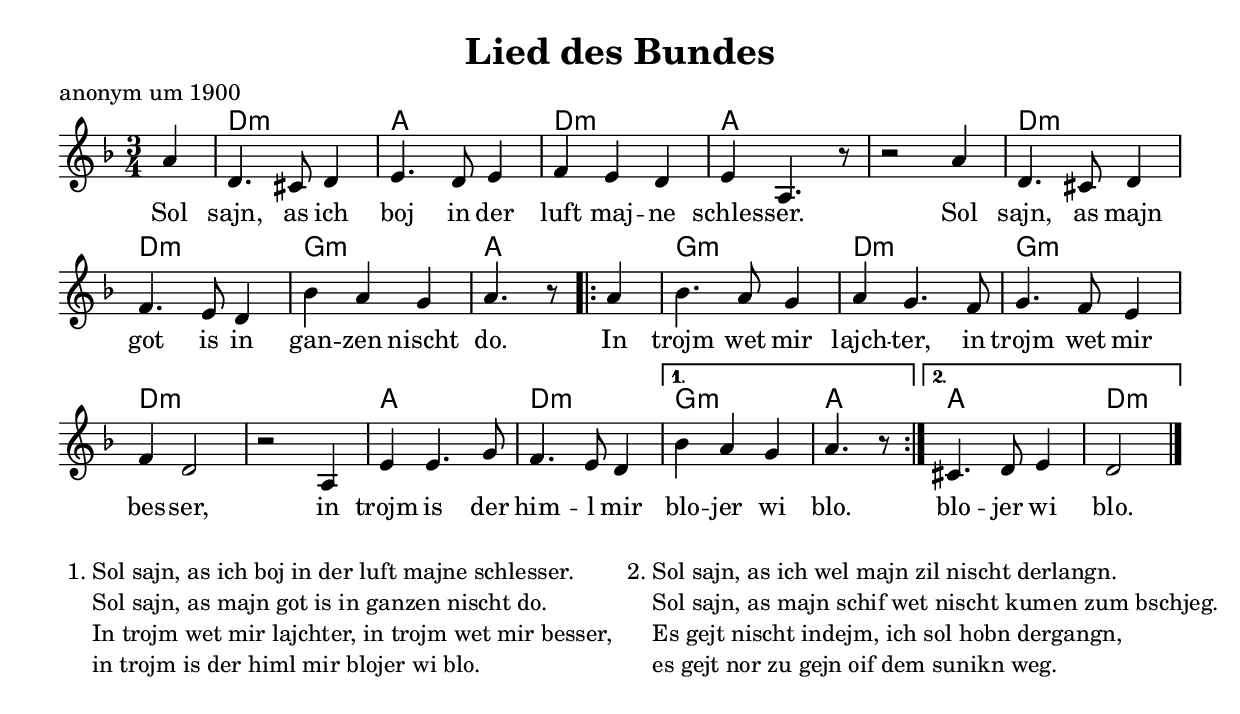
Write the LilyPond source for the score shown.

\version "2.10.33"
#(ly:set-option (quote no-point-and-click))
%#(set-global-staff-size 18)

\header{
	title = "Lied des Bundes"
	poet = "anonym um 1900"
%	composer = "M: "
%	instrument = "2 voc + git"
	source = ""
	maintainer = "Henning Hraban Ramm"
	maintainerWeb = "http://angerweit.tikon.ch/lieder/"
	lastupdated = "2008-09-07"
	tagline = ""
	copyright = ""
}

global = {
	\clef treble
	\key d \minor
	\time 3/4
}

akkorde = \chordmode {
	\partial 4 s4
	d2.:m | a |
	d:m | a~ |
	a2 a4 | d2.:m |
	d:m | g:m
	\partial 2 a2~
	\repeat volta 2 {
		\partial 4 a4
		g2.:m | d:m |
		g:m | d:m~ |
		d2:m d4:m | a2. | 
		d:m
	}
	\alternative {
		{ g:m \partial 2 a2~ }
		{ a2. \partial 2 d2:m }
	}
}

dynamics = \relative c {
	r4\mp
}

oberstimme = \relative c'' {
	\partial 4 a4
	d,4. cis8 d4 |
	e4. d8 e4 |
	f e d |
	e a,4. r8 |
	r2 a'4 |
	d,4. cis8 d4 |
	f4. e8 d4 |
	bes' a g |
	\partial 2 a4. r8
	\repeat volta 2 {
		\partial 4 a4
		bes4. a8 g4 |
		a4 g4. f8 |
		g4. f8 e4 |
		f4 d2 |
		r2 a4 |
		e'4 e4. g8 |
		f4. e8 d4
	}
	\alternative {
		{ 
			bes'4 a g
			\partial 2
			a4. r8
		}
		{
			cis,4. d8 e4
			\partial 2
			d2
		}
	}
	\bar "|."
}


text = \lyricmode {
	Sol sajn, as ich boj in der luft maj -- ne schles -- ser.
	Sol sajn, as majn got is in gan -- zen nischt do.
	In trojm wet mir lajch -- ter, in trojm wet mir bes -- ser,
	in trojm is der him -- l mir blo -- jer wi blo.
	%
	blo -- jer wi blo.
}

% Papier-Ausgabe
%\book {
	\score {
		<<
			%\override Score . LyricText #'font-name = #"Gentium"
			%\override Score . LyricText #'font-shape = #'italic
			%\override Score . LyricText #'text-font-size = 12 % default: 12/20 * staff-size
			%\override Score . StanzaNumber #'font-name = #"Gentium"
			\override Score . BarNumber 
			    #'break-visibility = #all-invisible
			\context ChordNames {
				%\override ChordNames . ChordName  #'font-name = #"Gentium"
				\germanChords
				\set chordChanges = ##t
				\akkorde
			}
			\context Staff = Oben <<
				\global
				\context Voice = "eins" \oberstimme
			>>
			\lyricsto "eins" \new Lyrics { \text }
		>>
		\layout { 
			indent = 0\cm
			%line-width = 123\mm
		}
	}
	\markup{}
 	\markup {
       \fill-line {
         \hspace #0.1 % Abstand vom linken Rand
          \column {
           \line { "1."
             \column {
			"Sol sajn, as ich boj in der luft majne schlesser."
			"Sol sajn, as majn got is in ganzen nischt do."
			"In trojm wet mir lajchter, in trojm wet mir besser,"
			"in trojm is der himl mir blojer wi blo."
             }
           }
         }
         \hspace #0.1  % Abstand zwischen Spalten
          \column {
           \line { "2."
             \column {
            "Sol sajn, as ich wel majn zil nischt derlangn."
			"Sol sajn, as majn schif wet nischt kumen zum bschjeg."
			"Es gejt nischt indejm, ich sol hobn dergangn,"
			"es gejt nor zu gejn oif dem sunikn weg."
             }
           }
         }
       \hspace #0.1 % Abstand zum rechten Rand
       }
     }
% }

% MIDI
\score {
	\unfoldRepeats {
		<<
			\context Staff = chords <<
				\set Staff.midiInstrument = "fx 4 (atmosphere)"
				\context Voice = chords {
					<< \dynamics \akkorde >>
				}
			>>
			\context Staff = ober <<
				%\set Staff.midiInstrument = "violin"
				\context Voice = ober \oberstimme
			>>
		>>
	}
	\midi{
		\context { \Score
		tempoWholesPerMinute = #(ly:make-moment 150 4)
		}
	}
}
